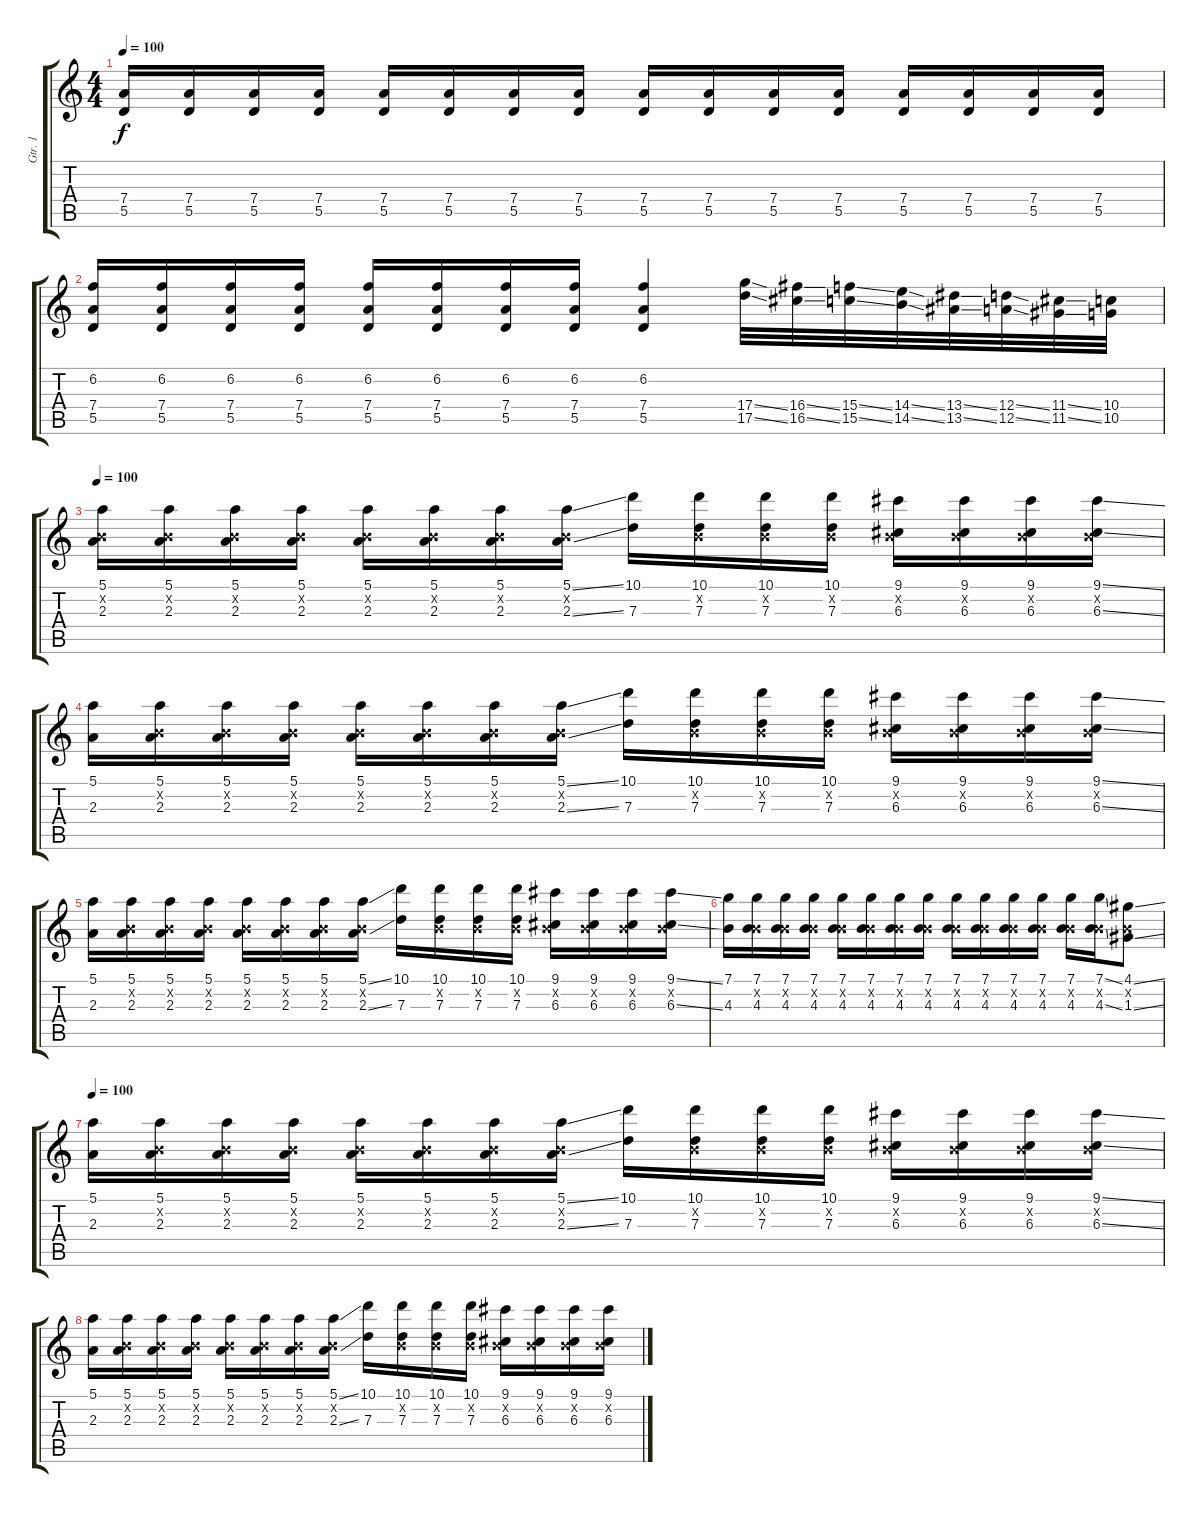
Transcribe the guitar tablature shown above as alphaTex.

\track ("Gtr. 1" "Gtr. 1") {instrument distortionguitar}
\staff {score tabs}
\tuning (E4 B3 G3 D3 A2 E2) {hide}
\ts (4 4)
\tempo 100
\clef g2
\ks c
(7.4 5.5).16{dy f} (7.4 5.5).16 (7.4 5.5).16 (7.4 5.5).16 (7.4 5.5).16 (7.4 5.5).16 (7.4 5.5).16 (7.4 5.5).16 (7.4 5.5).16 (7.4 5.5).16 (7.4 5.5).16 (7.4 5.5).16 (7.4 5.5).16 (7.4 5.5).16 (7.4 5.5).16 (7.4 5.5).16 |
(6.2 7.4 5.5).16 (6.2 7.4 5.5).16 (6.2 7.4 5.5).16 (6.2 7.4 5.5).16 (6.2 7.4 5.5).16 (6.2 7.4 5.5).16 (6.2 7.4 5.5).16 (6.2 7.4 5.5).16 (6.2 7.4 5.5).4 (17.4{ss} 17.5{ss}).32{instrument guitarfretnoise} (16.4{ss} 16.5{ss}).32 (15.4{ss} 15.5{ss}).32 (14.4{ss} 14.5{ss}).32 (13.4{ss} 13.5{ss}).32 (12.4{ss} 12.5{ss}).32 (11.4{ss} 11.5{ss}).32 (10.4 10.5).32 |
\tempo 100
(5.1 0.2{x} 2.3).16{instrument distortionguitar} (5.1 0.2{x} 2.3).16 (5.1 0.2{x} 2.3).16 (5.1 0.2{x} 2.3).16 (5.1 0.2{x} 2.3).16 (5.1 0.2{x} 2.3).16 (5.1 0.2{x} 2.3).16 (5.1{ss} 0.2{x} 2.3{ss}).16 (10.1 7.3).16 (10.1 0.2{x} 7.3).16 (10.1 0.2{x} 7.3).16 (10.1 0.2{x} 7.3).16 (9.1 0.2{x} 6.3).16 (9.1 0.2{x} 6.3).16 (9.1 0.2{x} 6.3).16 (9.1{ss} 0.2{x} 6.3{ss}).16 |
(5.1 2.3).16 (5.1 0.2{x} 2.3).16 (5.1 0.2{x} 2.3).16 (5.1 0.2{x} 2.3).16 (5.1 0.2{x} 2.3).16 (5.1 0.2{x} 2.3).16 (5.1 0.2{x} 2.3).16 (5.1{ss} 0.2{x} 2.3{ss}).16 (10.1 7.3).16 (10.1 0.2{x} 7.3).16 (10.1 0.2{x} 7.3).16 (10.1 0.2{x} 7.3).16 (9.1 0.2{x} 6.3).16 (9.1 0.2{x} 6.3).16 (9.1 0.2{x} 6.3).16 (9.1{ss} 0.2{x} 6.3{ss}).16 |
(5.1 2.3).16 (5.1 0.2{x} 2.3).16 (5.1 0.2{x} 2.3).16 (5.1 0.2{x} 2.3).16 (5.1 0.2{x} 2.3).16 (5.1 0.2{x} 2.3).16 (5.1 0.2{x} 2.3).16 (5.1{ss} 0.2{x} 2.3{ss}).16 (10.1 7.3).16 (10.1 0.2{x} 7.3).16 (10.1 0.2{x} 7.3).16 (10.1 0.2{x} 7.3).16 (9.1 0.2{x} 6.3).16 (9.1 0.2{x} 6.3).16 (9.1 0.2{x} 6.3).16 (9.1{ss} 0.2{x} 6.3{ss}).16 |
(7.1 4.3).16 (7.1 0.2{x} 4.3).16 (7.1 0.2{x} 4.3).16 (7.1 0.2{x} 4.3).16 (7.1 0.2{x} 4.3).16 (7.1 0.2{x} 4.3).16 (7.1 0.2{x} 4.3).16 (7.1 0.2{x} 4.3).16 (7.1 0.2{x} 4.3).16 (7.1 0.2{x} 4.3).16 (7.1 0.2{x} 4.3).16 (7.1 0.2{x} 4.3).16 (7.1 0.2{x} 4.3).16 (7.1{ss} 0.2{x} 4.3{ss}).16 (4.1{ss} 0.2{x} 1.3{ss}).8 |
\tempo 100
(5.1 2.3).16 (5.1 0.2{x} 2.3).16 (5.1 0.2{x} 2.3).16 (5.1 0.2{x} 2.3).16 (5.1 0.2{x} 2.3).16 (5.1 0.2{x} 2.3).16 (5.1 0.2{x} 2.3).16 (5.1{ss} 0.2{x} 2.3{ss}).16 (10.1 7.3).16 (10.1 0.2{x} 7.3).16 (10.1 0.2{x} 7.3).16 (10.1 0.2{x} 7.3).16 (9.1 0.2{x} 6.3).16 (9.1 0.2{x} 6.3).16 (9.1 0.2{x} 6.3).16 (9.1{ss} 0.2{x} 6.3{ss}).16 |
(5.1 2.3).16 (5.1 0.2{x} 2.3).16 (5.1 0.2{x} 2.3).16 (5.1 0.2{x} 2.3).16 (5.1 0.2{x} 2.3).16 (5.1 0.2{x} 2.3).16 (5.1 0.2{x} 2.3).16 (5.1{ss} 0.2{x} 2.3{ss}).16 (10.1 7.3).16 (10.1 0.2{x} 7.3).16 (10.1 0.2{x} 7.3).16 (10.1 0.2{x} 7.3).16 (9.1 0.2{x} 6.3).16 (9.1 0.2{x} 6.3).16 (9.1 0.2{x} 6.3).16 (9.1{ss} 0.2{x} 6.3{ss}).16
